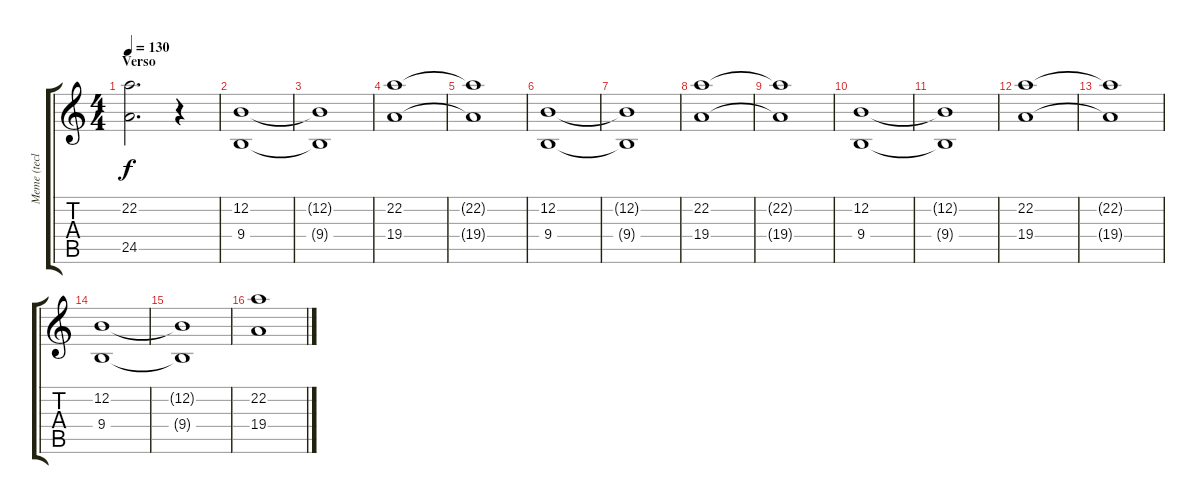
\track ("Meme (teclado)" "Meme (tecl") {instrument stringensemble1}
\staff {score tabs}
\tuning (E4 B3 G3 D3 A2 E2) {hide}
\ts (4 4)
\section ("" "Verso")
\tempo 130
\clef g2
\ks c
(22.2{t} 24.5{t}).2{d dy f} r.4 |
(12.2 9.4).1{volume 9} |
(12.2{t} 9.4{t}).1 |
(22.2 19.4).1 |
(22.2{t} 19.4{t}).1 |
(12.2 9.4).1 |
(12.2{t} 9.4{t}).1 |
(22.2 19.4).1 |
(22.2{t} 19.4{t}).1 |
(12.2 9.4).1{volume 9} |
(12.2{t} 9.4{t}).1 |
(22.2 19.4).1 |
(22.2{t} 19.4{t}).1 |
(12.2 9.4).1{volume 9} |
(12.2{t} 9.4{t}).1 |
(22.2 19.4).1
